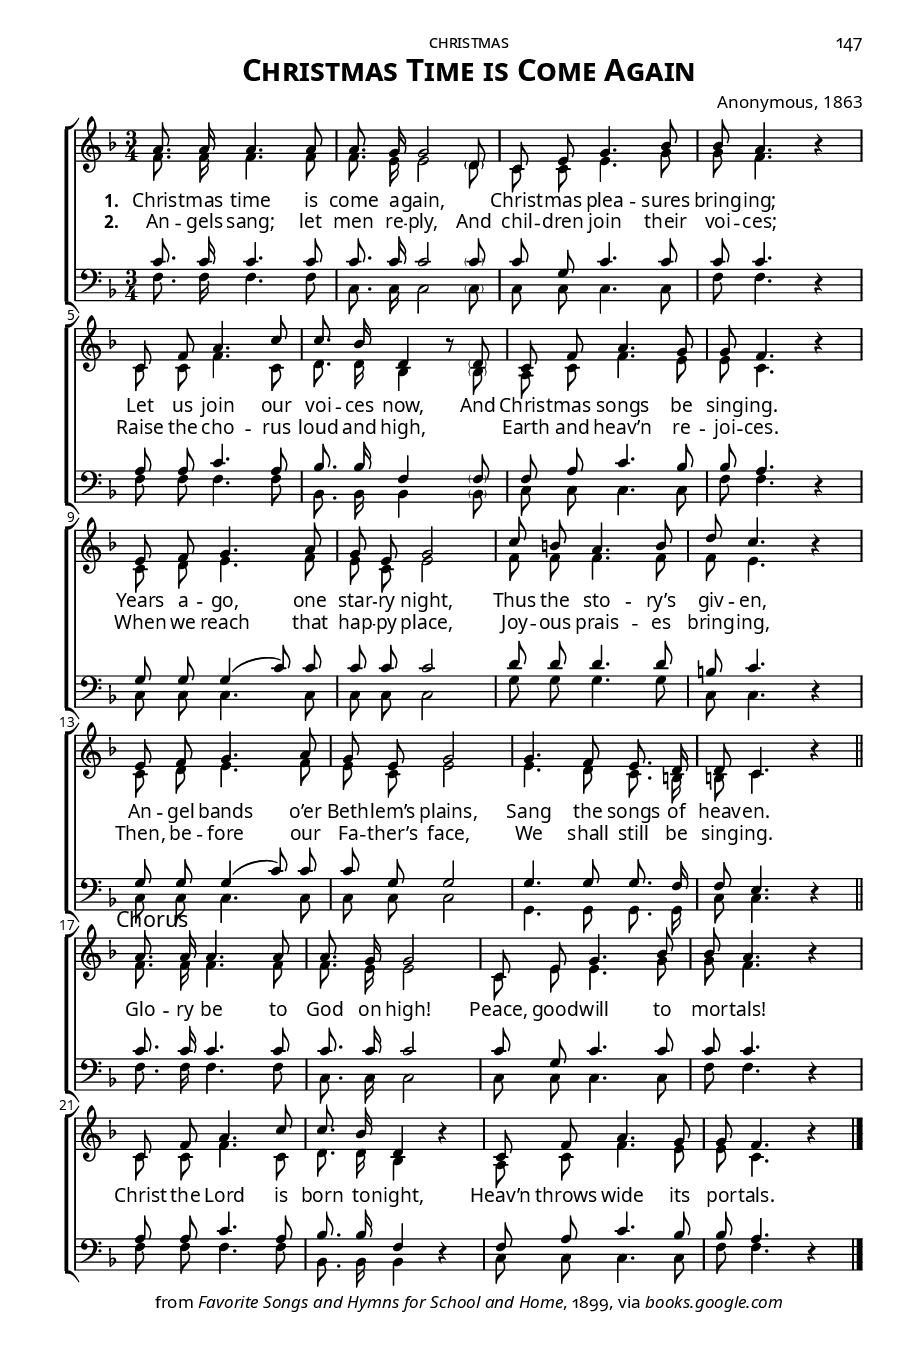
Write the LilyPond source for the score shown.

\version "2.14.2"
\include "util.ly"
\version "2.14.2"
#(set-global-staff-size 15) \paper{ #(define fonts (make-pango-font-tree "GoudyOlSt BT" "Garamond Premier Pro" "Garamond Premier Pro" (/ 15 20))) }
\header {
  title = \markup{\override #'(font-name . "Garamond Premier Pro Semibold"){ \abs-fontsize #15 \smallCapsOldStyle"Christmas Time is Come Again"}}
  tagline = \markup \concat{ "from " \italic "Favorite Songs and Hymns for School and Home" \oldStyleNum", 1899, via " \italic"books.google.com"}
  composer = "Anonymous, 1863"
}
\paper {
  %print-all-headers = ##t
  paper-height = 9\in
  paper-width = 6\in
  indent = 0\in
  %system-system-spacing = #'((basic-distance . 10) (padding . 0))
  system-system-spacing =
    #'((basic-distance . 0)
       (minimum-distance . 0)
       (padding . -5)
       (stretchability . 100))
  ragged-last-bottom = ##f
  ragged-bottom = ##f
  two-sided = ##t
  inner-margin = 0.5\in
  outer-margin = 0.25\in
  top-margin = 0.25\in
  bottom-margin = 0.25\in
  first-page-number = #147
  print-first-page-number = ##t
  headerLine = \markup{\override #'(font-name . "Garamond Premier Pro") \smallCapsOldStyle"christmas"}
  oddHeaderMarkup = \markup\fill-line{
     \override #'(font-name . "Garamond Premier Pro")\abs-fontsize #8.5
     \combine 
        \fill-line{"" \on-the-fly #print-page-number-check-first
        \oldStylePageNum""
        }
        \fill-line{\headerLine}
  }
  evenHeaderMarkup = \markup {
     \override #'(font-name . "Garamond Premier Pro")\abs-fontsize #8.5
     \combine
        \on-the-fly #print-page-number-check-first
        \oldStylePageNum""
        \fill-line{\headerLine}
  }
}
global = {
  \key f \major
  \time 3/4
  \autoBeamOff
  \override DynamicLineSpanner #'staff-padding = #0.0
  \override DynamicLineSpanner #'Y-extent = #'(-1 . 1)
}

sopMusic = \relative c' {
  a'8. a16 a4. a8 |
  a8. g16 << g2 {s4. \parenthesize d8 } >>
  c8 e g4. bes8 |
  bes a4. b4\rest |
  
  c,8 f a4. c8 |
  c8. bes16 d,4 bes'8\rest \parenthesize d,8 |
  c f a4. g8 |
  g f4. bes4\rest |
  e,8 f g4. a8 |
  
  g e g2 |
  c8 b a4. b8 |
  d c4. b4\rest |
  e,8 f g4. a8 |
  g e g2 |
  
  g4. f8 e8. d16 |
  d8 c4. b'4\rest \bar "||"
  \once \override Score.RehearsalMark #'self-alignment-X = #LEFT
  \mark "Chorus" a8. a16 a4. a8 |
  a8. g16 g2 c,8 e g4. bes8 |
  bes a4. b4\rest |
  
  c,8 f a4. c8 |
  c8. bes16 d,4 bes'4\rest |
  c,8 f a4. g8 |
  g f4. b4\rest \bar "|."
}
sopWords = \lyricmode {
  
}

altoMusic = \relative c' {
  f8. f16 f4. f8 |
  f8. e16 << e2 {s4. \parenthesize d8} >> |
  c8 c e4. g8 |
  g f4. s4 |
  
  c8 c f4. c8 |
  d8. d16 bes4 s8 \parenthesize bes8 |
  a c f4. e8 |
  e c4. s4 |
  c8 d e4. f8 |
  
  e c e2 |
  f8 f f4. f8 |
  f e4. s4 |
  c8 d e4. f8 |
  e c e2 |
  
  e4. d8 c8. b16 |
  b8 c4. s4 |
  f8. f16 f4. f8 |
  f8. e16 e2 |
  c8 e e4. g8 |
  
  g8 f4. s4 |
  c8 c f4. c8 |
  d8. d16 bes4 s4 |
  a8 c f4. e8 |
  e c4. s4 \bar "|."
}

altoWords = \lyricmode {
  \dropLyricsV
  \set stanza = #"1. "
   Christ -- mas time is come a -- gain, \skip1
    Christ -- mas plea -- sures bring -- ing;
  Let us join our voi -- ces now,
    And Christ -- mas songs be sing -- ing.
  Years a -- go, one star -- ry night,
    Thus the sto -- ry’s giv -- en,
  An -- gel bands o’er Beth -- lem’s plains,
    Sang the songs of heav -- en.

  \dropLyricsVII
  
  Glo -- ry be to God on high!
    Peace, good -- will to
    mor -- tals!
  \dropLyricsV
  Christ the Lord is born to -- night,
    Heav’n throws wide its por -- tals.

}
altoWordsII = \lyricmode {
  \dropLyricsV
%\markup\italic
  \set stanza = #"2. "
  An -- gels sang; let men re -- ply,
    And chil -- dren join their voi -- ces;
  Raise the cho -- rus loud and high,
    \skip 1 Earth and heav’n re -- joi -- ces.
  When we reach that hap -- py place,
    Joy -- ous prais -- es bring -- ing,
  Then, be -- fore our Fa -- ther’s face,
    We shall still be sing -- ing.
}
altoWordsIII = \lyricmode {
  \set stanza = #"3. "
  \set ignoreMelismata = ##t
}
altoWordsIV = \lyricmode {
  \set stanza = #"4. "
  \set ignoreMelismata = ##t
}
altoWordsV = \lyricmode {
  \set stanza = #"5. "
  \set ignoreMelismata = ##t
}
altoWordsVI = \lyricmode {
  \set stanza = #"6. "
  \set ignoreMelismata = ##t
}
tenorMusic = \relative c' {
  c8. c16 c4. c8 |
  c8. c16 << c2 { s4. \parenthesize c8 } >> |
  c g c4. c8 |
  c c4. s4 |
  
  a8 a c4. a8 |
  bes8. bes16 f4 s8 \parenthesize f8 |
  f a c4. bes8 |
  bes a4. s4 |
  g8 g g4( c8) c |
  
  c c c2 |
  d8 d d4. d8 |
  b c4. s4 |
  g8 g g4( c8) c |
  c g g2 |
  
  g4. g8 g8. f16 |
  f8 e4. s4 |
  c'8. c16 c4. c8 |
  c8. c16 c2 |
  c8 g c4. c8 |
  
  c c4. s4 |
  a8 a c4. a8 |
  bes8. bes16 f4 s4 |
  f8 a c4. bes8 |
  bes a4. s4 \bar "|."
}
tenorWords = \lyricmode {

}

bassMusic = \relative c {
  f8. f16 f4. f8 |
  c8. c16 << c2 {s4. \parenthesize c8} >>
  c c c4. c8 |
  f f4. d4\rest |
  
  f8 f f4. f8 |
  bes,8. bes16 bes4 s8 \parenthesize bes8 |
  c c c4. c8 |
  f f4. d4\rest |
  c8 c c4. c8 |
  
  c c c2 |
  g'8 g g4. g8 |
  c, c4. d4\rest |
  c8 c c4. c8 |
  c c c2 |
  
  g4. g8 g8. g16 |
  c8 c4. d4\rest |
  f8. f16 f4. f8 |
  c8. c16 c2 |
  c8 c c4. c8 |
  
  f8 f4. d4\rest |
  f8 f f4. f8 |
  bes,8. bes16 bes4 d\rest |
  c8 c c4. c8 |
  f f4. d4\rest \bar "|."
}
bassWords = \lyricmode {

}

pianoRH = \relative c' {
  
}
pianoLH = \relative c' {
  
}

\score {
  <<
   \new ChoirStaff <<
    \new Staff = women <<
      \new Voice = "sopranos" { \voiceOne << \global \sopMusic >> }
      \new Voice = "altos" { \voiceTwo << \global \altoMusic >> }
    >>
    \new Lyrics \with { alignAboveContext = #"women" \override VerticalAxisGroup #'nonstaff-relatedstaff-spacing = #'((basic-distance . 1))} \lyricsto "sopranos" \sopWords
    \new Lyrics = "altosVI"  \with { alignBelowContext = #"women" } \lyricsto "altos" \altoWordsVI
    \new Lyrics = "altosV"  \with { alignBelowContext = #"women" } \lyricsto "altos" \altoWordsV
    \new Lyrics = "altosIV"  \with { alignBelowContext = #"women" } \lyricsto "altos" \altoWordsIV
    \new Lyrics = "altosIII"  \with { alignBelowContext = #"women" } \lyricsto "altos" \altoWordsIII
    \new Lyrics = "altosII"  \with { alignBelowContext = #"women" } \lyricsto "altos" \altoWordsII
    \new Lyrics = "altos"  \with { alignBelowContext = #"women" \override VerticalAxisGroup #'nonstaff-relatedstaff-spacing = #'((basic-distance . 1)) } \lyricsto "altos" \altoWords
   \new Staff = men <<
      \clef bass
      \new Voice = "tenors" { \voiceOne << \global \tenorMusic >> }
      \new Voice = "basses" { \voiceTwo << \global \bassMusic >> }
    >>
    \new Lyrics \with { alignAboveContext = #"men" \override VerticalAxisGroup #'nonstaff-relatedstaff-spacing = #'((basic-distance . 1)) } \lyricsto "tenors" \tenorWords
    \new Lyrics \with { alignBelowContext = #"men" \override VerticalAxisGroup #'nonstaff-relatedstaff-spacing = #'((basic-distance . 1)) } \lyricsto "basses" \bassWords
  >>
%    \new PianoStaff << \new Staff { \new Voice { \pianoRH } } \new Staff { \clef "bass" \pianoLH } >>
  >>
  \layout {
    \context {
      \Score
      %\override SpacingSpanner #'base-shortest-duration = #(ly:make-moment 1 8)
      %\override SpacingSpanner #'common-shortest-duration = #(ly:make-moment 1 4)
    }
    \context {
      % Remove all empty staves
      % \Staff \RemoveEmptyStaves \override VerticalAxisGroup #'remove-first = ##t
    }
  }
}
